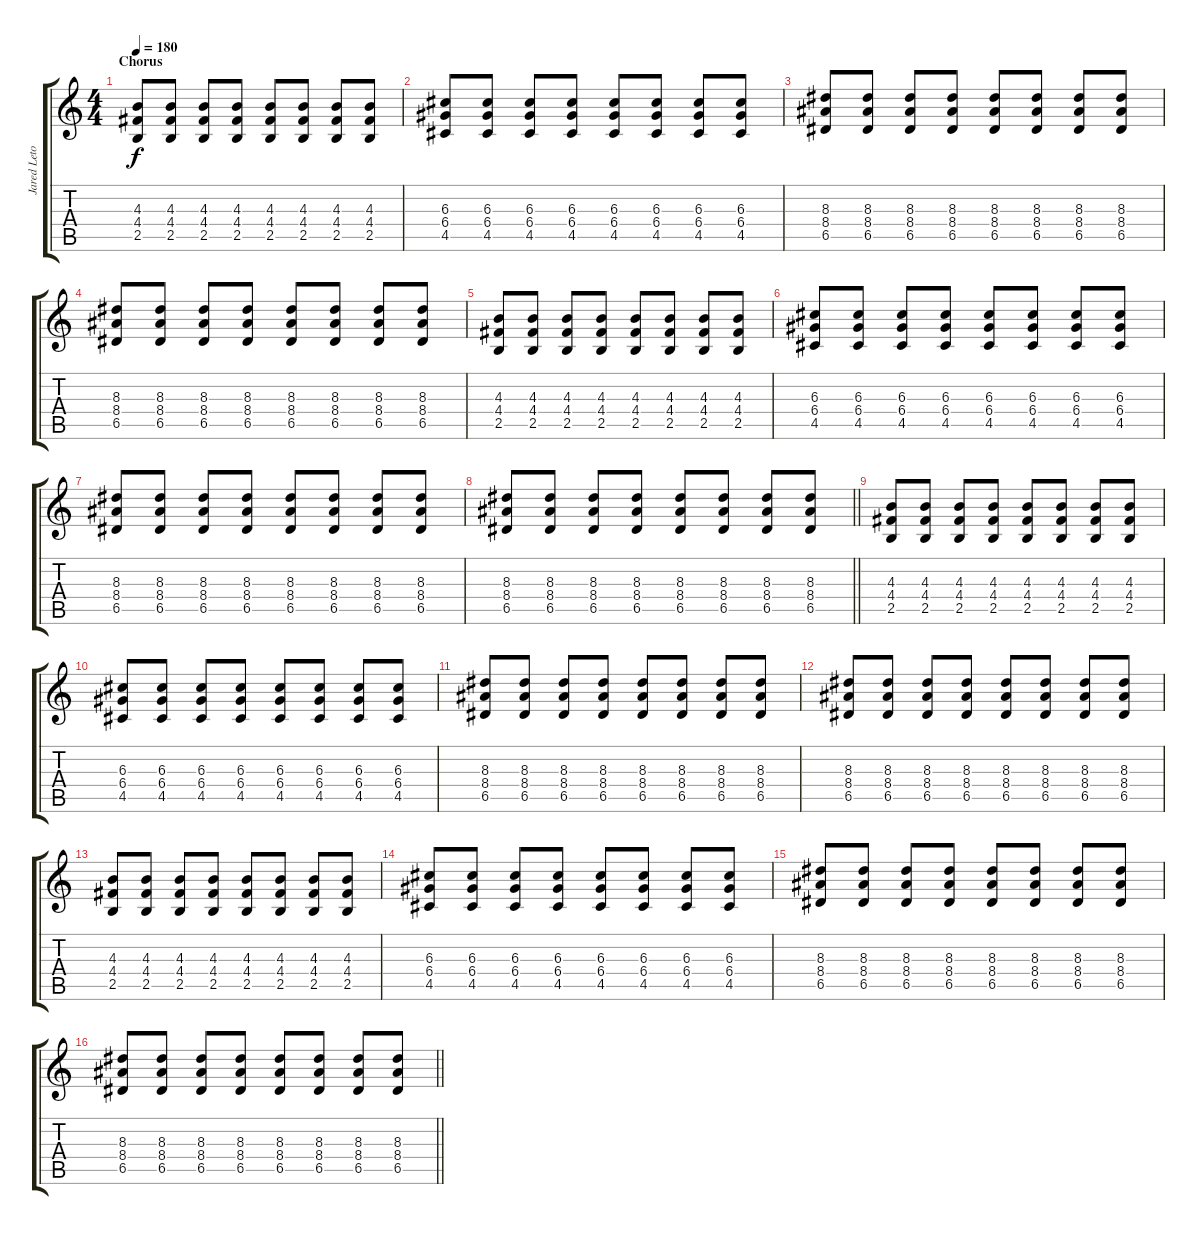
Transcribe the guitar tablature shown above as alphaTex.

\track ("Jared Leto [Guitar]" "Jared Leto") {instrument distortionguitar}
\staff {score tabs}
\tuning (E4 B3 G3 D3 A2 D2) {hide}
\ts (4 4)
\section ("" "Chorus")
\tempo 180
\clef g2
\ks c
(4.3 4.4 2.5).8{dy f} (4.3 4.4 2.5).8 (4.3 4.4 2.5).8 (4.3 4.4 2.5).8 (4.3 4.4 2.5).8 (4.3 4.4 2.5).8 (4.3 4.4 2.5).8 (4.3 4.4 2.5).8 |
(6.3 6.4 4.5).8 (6.3 6.4 4.5).8 (6.3 6.4 4.5).8 (6.3 6.4 4.5).8 (6.3 6.4 4.5).8 (6.3 6.4 4.5).8 (6.3 6.4 4.5).8 (6.3 6.4 4.5).8 |
(8.3 8.4 6.5).8 (8.3 8.4 6.5).8 (8.3 8.4 6.5).8 (8.3 8.4 6.5).8 (8.3 8.4 6.5).8 (8.3 8.4 6.5).8 (8.3 8.4 6.5).8 (8.3 8.4 6.5).8 |
(8.3 8.4 6.5).8 (8.3 8.4 6.5).8 (8.3 8.4 6.5).8 (8.3 8.4 6.5).8 (8.3 8.4 6.5).8 (8.3 8.4 6.5).8 (8.3 8.4 6.5).8 (8.3 8.4 6.5).8 |
(4.3 4.4 2.5).8 (4.3 4.4 2.5).8 (4.3 4.4 2.5).8 (4.3 4.4 2.5).8 (4.3 4.4 2.5).8 (4.3 4.4 2.5).8 (4.3 4.4 2.5).8 (4.3 4.4 2.5).8 |
(6.3 6.4 4.5).8 (6.3 6.4 4.5).8 (6.3 6.4 4.5).8 (6.3 6.4 4.5).8 (6.3 6.4 4.5).8 (6.3 6.4 4.5).8 (6.3 6.4 4.5).8 (6.3 6.4 4.5).8 |
(8.3 8.4 6.5).8 (8.3 8.4 6.5).8 (8.3 8.4 6.5).8 (8.3 8.4 6.5).8 (8.3 8.4 6.5).8 (8.3 8.4 6.5).8 (8.3 8.4 6.5).8 (8.3 8.4 6.5).8 |
\barLineRight lightlight
(8.3 8.4 6.5).8 (8.3 8.4 6.5).8 (8.3 8.4 6.5).8 (8.3 8.4 6.5).8 (8.3 8.4 6.5).8 (8.3 8.4 6.5).8 (8.3 8.4 6.5).8 (8.3 8.4 6.5).8 |
(4.3 4.4 2.5).8 (4.3 4.4 2.5).8 (4.3 4.4 2.5).8 (4.3 4.4 2.5).8 (4.3 4.4 2.5).8 (4.3 4.4 2.5).8 (4.3 4.4 2.5).8 (4.3 4.4 2.5).8 |
(6.3 6.4 4.5).8 (6.3 6.4 4.5).8 (6.3 6.4 4.5).8 (6.3 6.4 4.5).8 (6.3 6.4 4.5).8 (6.3 6.4 4.5).8 (6.3 6.4 4.5).8 (6.3 6.4 4.5).8 |
(8.3 8.4 6.5).8 (8.3 8.4 6.5).8 (8.3 8.4 6.5).8 (8.3 8.4 6.5).8 (8.3 8.4 6.5).8 (8.3 8.4 6.5).8 (8.3 8.4 6.5).8 (8.3 8.4 6.5).8 |
(8.3 8.4 6.5).8 (8.3 8.4 6.5).8 (8.3 8.4 6.5).8 (8.3 8.4 6.5).8 (8.3 8.4 6.5).8 (8.3 8.4 6.5).8 (8.3 8.4 6.5).8 (8.3 8.4 6.5).8 |
(4.3 4.4 2.5).8 (4.3 4.4 2.5).8 (4.3 4.4 2.5).8 (4.3 4.4 2.5).8 (4.3 4.4 2.5).8 (4.3 4.4 2.5).8 (4.3 4.4 2.5).8 (4.3 4.4 2.5).8 |
(6.3 6.4 4.5).8 (6.3 6.4 4.5).8 (6.3 6.4 4.5).8 (6.3 6.4 4.5).8 (6.3 6.4 4.5).8 (6.3 6.4 4.5).8 (6.3 6.4 4.5).8 (6.3 6.4 4.5).8 |
(8.3 8.4 6.5).8 (8.3 8.4 6.5).8 (8.3 8.4 6.5).8 (8.3 8.4 6.5).8 (8.3 8.4 6.5).8 (8.3 8.4 6.5).8 (8.3 8.4 6.5).8 (8.3 8.4 6.5).8 |
\barLineRight lightlight
(8.3 8.4 6.5).8 (8.3 8.4 6.5).8 (8.3 8.4 6.5).8 (8.3 8.4 6.5).8 (8.3 8.4 6.5).8 (8.3 8.4 6.5).8 (8.3 8.4 6.5).8 (8.3 8.4 6.5).8
